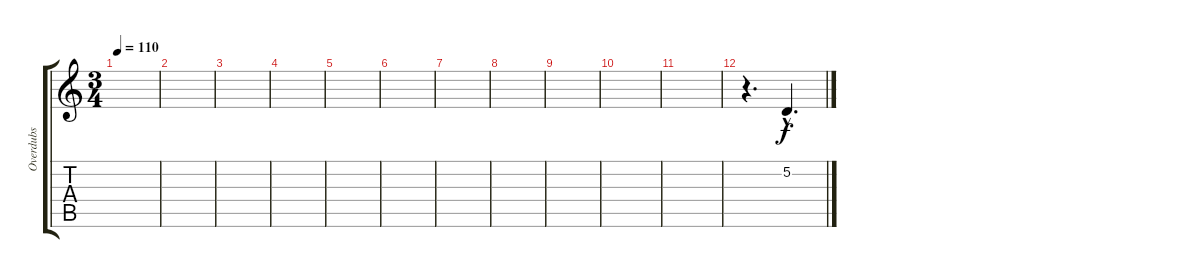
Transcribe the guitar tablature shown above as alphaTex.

\track ("Overdubs" "Overdubs") {instrument reversecymbal}
\staff {score tabs}
\tuning (D4 A3 F3 C3 G2 C2) {hide}
\ts (3 4)
\tempo 110
\clef g2
\ks c
|
|
|
|
|
|
|
|
|
|
|
r.4{d} 5.2{hac}.4{d instrument reversecymbal}
